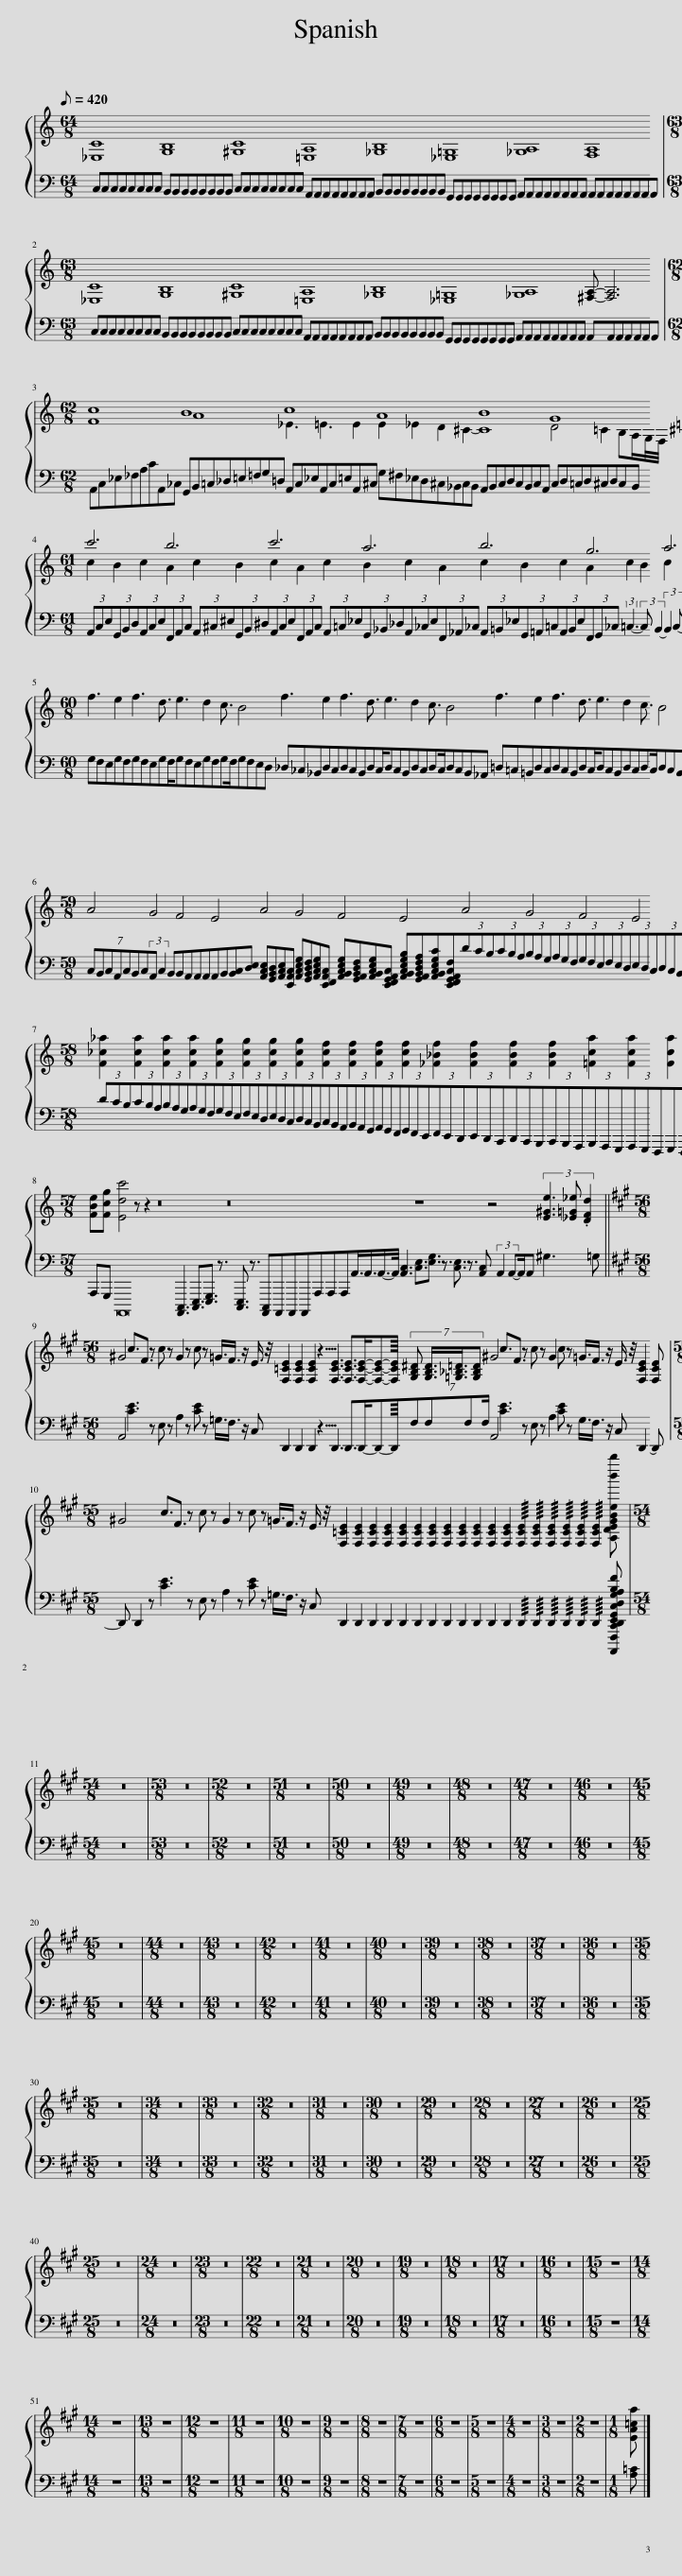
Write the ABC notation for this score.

X:1
%%score { ( 1 3 ) | 2 }
L:1/8
Q:1/8=420
M:64/8
I:linebreak $
K:C
V:1 treble
V:3 treble
V:2 bass
V:1
 [_E,C]8 [G,B,]8 [^G,C]8 [=E,A,]8 [_G,B,]8 [_E,=G,]8 [_G,A,]8 [F,A,]8 |$[M:63/8] [_E,C]8 [G,B,]8 [^G,C]8 [=E,A,]8 [_G,B,]8 [_E,=G,]8 [_G,A,]8 [^F,A,]- [F,A,]6 |$[M:62/8] c8 B8 c8 A8 B8 G8 =E8 D6 |$[M:61/8] c'6 b6 c'6 a6 b6 g6 a6 a6 a12- a |$[M:60/8] f3 e2 f3 d3/2 e3 d2 c3/2 B4 f3 e2 f3 d3/2 e3 d2 c3/2 B4 f3 e2 f3 d3/2 e3 d2 c3/2 B4 |$ %5
[M:59/8] A4 G4 F4 E4 A4 G4 F4 E4 A4 G4 F4 E4 A4 G4 F3 |$[M:58/8] [F_c_a]2 [Fca]2 [Fca]2 [Fca]2 [Fcg]2 [Fcg]2 [Fcg]2 [Fcg]2 [Fcf]2 [Fcf]2 [Fcf]2 [Fcf]2 [_F_Bf]2 [FBf]2 [FBf]2 [FBf]2 [=Fca]2 [Fca]2 [Fca]2 [Fca]2 [Fcg]2 [Fcg]2 [Fcg]2 [Fcg]2 [Fcf]2 [Fcf]2 [Fcf]2 [Fcf]2 [_FBf]2 |$[M:57/8] [FBe][Fcg] [Edc']4 z z2 z16 z16 z8 z4 (3[E^Ge]3 [_E=G_e] .[DFd]2 ||$[K:A][M:56/8] ^G4 c3/2F3/2 z c z G2 z c z =G3/4F3/4 z/ E3/4 z/4 [F,=CE]2 [F,CE]2 [F,CE]2 z31/8 [F,CE]3 [F,CE]>[F,CE]-[F,CE]-[F,CE]/8 (7:4:4[G,B,^D] [G,B,D]3/4[=G,_B,=D]3/4[G,B,D] ^G4 c3/2F3/2 z c z G2 c z =G3/4F3/4 z/ E3/4 z/4 [F,CE]2 [F,CE] |$[M:55/8] ^G4 c3/2F3/2 z c z G2 z c z =G3/4F3/4 z/ E3/4 z/4 [F,=CE]2 [F,CE]2 [F,CE]2 [F,CE]2 [F,CE]2 [F,CE]2 [F,CE]2 [F,CE]2 [F,CE]2 [F,CE]2 [F,CE]2 [F,CE]2 !////![F,CE]2 !////![F,CE]2 !////![F,CE]2 !////![F,CE]2 !////![F,CE]2 !////![F,CE]2 [A,DEGBeb'b''] |$ %10
[M:54/8] z54 |[M:53/8] z53 |[M:52/8] z52 |[M:51/8] z51 |[M:50/8] z50 | %15
[M:49/8] z49 |[M:48/8] z48 |[M:47/8] z47 |[M:46/8] z46 |$[M:45/8] z45 | %20
[M:44/8] z44 |[M:43/8] z43 |[M:42/8] z42 |[M:41/8] z41 |[M:40/8] z40 | %25
[M:39/8] z39 |[M:38/8] z38 |[M:37/8] z37 |[M:36/8] z36 |$[M:35/8] z35 | %30
[M:34/8] z34 |[M:33/8] z33 |[M:32/8] z32 |[M:31/8] z31 |[M:30/8] z30 | %35
[M:29/8] z29 |[M:28/8] z28 |[M:27/8] z27 |[M:26/8] z26 |$[M:25/8] z25 | %40
[M:24/8] z24 |[M:23/8] z23 |[M:22/8] z22 |[M:21/8] z21 |[M:20/8] z20 | %45
[M:19/8] z19 |[M:18/8] z18 |[M:17/8] z17 |[M:16/8] z16 |[M:15/8] z15 |$ %50
[M:14/8] z14 |[M:13/8] z13 |[M:12/8] z12 |[M:11/8] z11 |[M:10/8] z10 | %55
[M:9/8] z9 |[M:8/8] z8 |[M:7/8] z7 |[M:6/8] z6 |[M:5/8] z5 | %60
[M:4/8] z4 |[M:3/8] z3 |[M:2/8] z2 |[M:1/8] [EA=ca] |] %64
V:2
 C,C,C,C,C,C,C,C, B,,B,,B,,B,,B,,B,,B,,B,, C,C,C,C,C,C,C,C, A,,A,,A,,A,,A,,A,,A,,A,, B,,B,,B,,B,,B,,B,,B,,B,, G,,G,,G,,G,,G,,G,,G,,G,, A,,A,,A,,A,,A,,A,,A,,A,, A,,A,,A,,A,,A,,A,,A,,A,, |$[M:63/8] C,C,C,C,C,C,C,C, B,,B,,B,,B,,B,,B,,B,,B,, C,C,C,C,C,C,C,C, A,,A,,A,,A,,A,,A,,A,,A,, B,,B,,B,,B,,B,,B,,B,,B,, G,,G,,G,,G,,G,,G,,G,,G,, A,,A,,A,,A,,A,,A,,A,,A,, A,,A,,A,,A,,A,,A,,A,, |$[M:62/8] A,,C,_E,_F,A,CA,,_C, G,,B,,=C,_D,=E,=F,G,=D, A,,C,_E,A,,C,=E,A,,^C, G,^F,_E,D,^C,_B,,C,B,, A,,B,,C,D,C,B,,C,A,, C,D,=C,D,^C,D,C,B,, A,,C,E,G,,B,,D,F,,A,,C,D,C,F,C,C, |$[M:61/8] (3A,,C,E,(3G,,B,,D,(3A,,C,E,(3F,,A,,C, (3A,,^C,^E,(3G,,B,,^D,(3A,,C,E,(3F,,A,,C, (3A,,=C,_E,(3G,,_B,,_D,(3A,,_C,E,(3F,,_A,,_C, (3A,,=B,,_E,(3G,,=A,,=C,(3A,,B,,E,(3F,,G,,_C, (3:2:1=C,3- (3:2:2C, B,,2- (3:2:2B,,2 C,- (3:2:1C,3 (3:2:1C,3- (3:2:2C, B,,2- (3:2:2B,,2 C,- (3:2:1C,3 (3:2:1C,3- (3:2:2C, B,,2- (3:2:2B,,2 C,-(3:2:6C,/D,/E,/G,/A,/B,/A,G,E,D,F, |$[M:60/8] G,F,E,G,F,G,F,E,G,F,/G,F,E,G,F,G,F,/G,F,E,D, _D,_C,_B,,D,C,D,C,B,,D,C,/D,C,B,,D,C,D,C,/D,C,B,,_A,, =D,=C,=B,,D,C,D,C,B,,D,C,/D,C,B,,D,C,D,C,/D,C,B,,=A,, |$ %5
[M:59/8] (7:4:7C,B,,C,A,,C,B,,C,A,, C,2 B,,B,,A,,A,,A,,A,,B,,[B,,C,][D,E,] [A,,C,E,][G,,B,,D,][A,,C,E,][E,,A,,C,] [A,,C,E,G,][G,,B,,D,F,][A,,C,E,G,][E,,F,,A,,C,] [A,,B,,C,E,G,][G,,A,,B,,D,F,][A,,B,,C,E,G,][E,,F,,G,,A,,C,] [A,,B,,C,E,G,B,][G,,A,,B,,D,F,A,][A,,B,,C,E,G,C][E,,F,,G,,A,,C,F,](3DCB,(3CB,A,(3B,A,G,(3A,G,F,(3G,F,E,(3F,E,D,(3E,D,C,(3D,C,B,,(3C,B,,A,,(3B,,A,,G,,(3A,,G,,F,,(3G,,F,,E,,(3F,,D,,G,,,E,,, |$[M:58/8] (3DCB,(3CB,A,(3B,A,G,(3A,G,F,(3G,F,E,(3F,E,D,(3E,D,C,(3D,C,B,,(3C,B,,A,,(3B,,A,,G,,(3A,,G,,F,,(3G,,F,,E,,(3F,,E,,D,,(3E,,D,,C,,(3D,,C,,B,,,(3C,,B,,,A,,,(3B,,,A,,,G,,,(3A,,,G,,,F,,,(3G,,,F,,,E,,,(3F,,,E,,,D,,,(3E,,,D,,,C,,,(3D,,,C,,,B,,,,(3C,,,B,,,,A,,,,(3B,,,,A,,,,B,,,,(3C,,,D,,,E,,,(3F,,,G,,,A,,,(3G,,,A,,,B,,,(3F,,,G,,,A,,,(3E,,,F,,,G,,, |$[M:57/8] A,,,G,,, A,,,,16 [A,,,,C,,,]3 [C,,,E,,,]3/2[E,,,G,,,]3/2 z3/2 [C,,,E,,,]3/2 z3/2 [A,,,,C,,,]A,,,,A,,,,A,,,,A,,,A,,,A,,,A,,3/4A,,3/4A,,/->A,,/ [A,,C,]3 [C,E,]3/2[E,G,]3/2 z3/2 [C,E,]3/2 z3/2 [A,,C,] (3:2:2A,,2 A,,-A,,/A,, ^G,3 =G, ||$[K:A][M:56/8] A,,4 [CE]3 z E, z A,2 z [CE] z =G,3/4F,3/4 z/ C, D,,2 D,,2 D,,2 z31/8 D,,3 D,,>D,,-D,,-D,,/8(7:4:4F,F,F,F,/ A,,4 [CE]3 z E, z A,2 [CE] z G,3/4F,3/4 z/ C, D,,2 D,,- |$[M:55/8] D,, D,,2 z [CE]3 z E, z A,2 z [CE] z =G,3/4F,3/4 z/ C, D,,2 D,,2 D,,2 D,,2 D,,2 D,,2 D,,2 D,,2 D,,2 D,,2 D,,2 D,,2 !////!D,,2 !////!D,,2 !////!D,,2 !////!D,,2 !////!D,,2 !////!D,,2 [A,,,,F,,,C,,D,,E,,G,,C,D,G,A,B,F] |$ %10
[M:54/8] z54 |[M:53/8] z53 |[M:52/8] z52 |[M:51/8] z51 |[M:50/8] z50 | %15
[M:49/8] z49 |[M:48/8] z48 |[M:47/8] z47 |[M:46/8] z46 |$[M:45/8] z45 | %20
[M:44/8] z44 |[M:43/8] z43 |[M:42/8] z42 |[M:41/8] z41 |[M:40/8] z40 | %25
[M:39/8] z39 |[M:38/8] z38 |[M:37/8] z37 |[M:36/8] z36 |$[M:35/8] z35 | %30
[M:34/8] z34 |[M:33/8] z33 |[M:32/8] z32 |[M:31/8] z31 |[M:30/8] z30 | %35
[M:29/8] z29 |[M:28/8] z28 |[M:27/8] z27 |[M:26/8] z26 |$[M:25/8] z25 | %40
[M:24/8] z24 |[M:23/8] z23 |[M:22/8] z22 |[M:21/8] z21 |[M:20/8] z20 | %45
[M:19/8] z19 |[M:18/8] z18 |[M:17/8] z17 |[M:16/8] z16 |[M:15/8] z15 |$ %50
[M:14/8] z14 |[M:13/8] z13 |[M:12/8] z12 |[M:11/8] z11 |[M:10/8] z10 | %55
[M:9/8] z9 |[M:8/8] z8 |[M:7/8] z7 |[M:6/8] z6 |[M:5/8] z5 | %60
[M:4/8] z4 |[M:3/8] z3 |[M:2/8] z2 |[M:1/8] [A,=C] |] %64
V:3
 x64 |$[M:63/8] x63 |$[M:62/8] F8 A8 _E3 =E3 E2 E2 _E2 D2 ^C2- C8 D4 =C2 B,A,/G,/4F,/4 ^C8 B,6 |$[M:61/8] c2 B2 c2 A2 c2 B2 c2 A2 c2 B2 c2 A2 c2 B2 c2 A2 c2 B2 c2 A2 B2 A2 B2 G2 A2 G2 A2 F2 G2 F2 .[G_d] |$[M:60/8] x60 |$ %5
[M:59/8] x59 |$[M:58/8] x58 |$[M:57/8] x57 ||$[K:A][M:56/8] x56 |$[M:55/8] x55 |$ %10
[M:54/8] x54 |[M:53/8] x53 |[M:52/8] x52 |[M:51/8] x51 |[M:50/8] x50 | %15
[M:49/8] x49 |[M:48/8] x48 |[M:47/8] x47 |[M:46/8] x46 |$[M:45/8] x45 | %20
[M:44/8] x44 |[M:43/8] x43 |[M:42/8] x42 |[M:41/8] x41 |[M:40/8] x40 | %25
[M:39/8] x39 |[M:38/8] x38 |[M:37/8] x37 |[M:36/8] x36 |$[M:35/8] x35 | %30
[M:34/8] x34 |[M:33/8] x33 |[M:32/8] x32 |[M:31/8] x31 |[M:30/8] x30 | %35
[M:29/8] x29 |[M:28/8] x28 |[M:27/8] x27 |[M:26/8] x26 |$[M:25/8] x25 | %40
[M:24/8] x24 |[M:23/8] x23 |[M:22/8] x22 |[M:21/8] x21 |[M:20/8] x20 | %45
[M:19/8] x19 |[M:18/8] x18 |[M:17/8] x17 |[M:16/8] x16 |[M:15/8] x15 |$ %50
[M:14/8] x14 |[M:13/8] x13 |[M:12/8] x12 |[M:11/8] x11 |[M:10/8] x10 | %55
[M:9/8] x9 |[M:8/8] x8 |[M:7/8] x7 |[M:6/8] x6 |[M:5/8] x5 | %60
[M:4/8] x4 |[M:3/8] x3 |[M:2/8] x2 |[M:1/8] x |] %64
